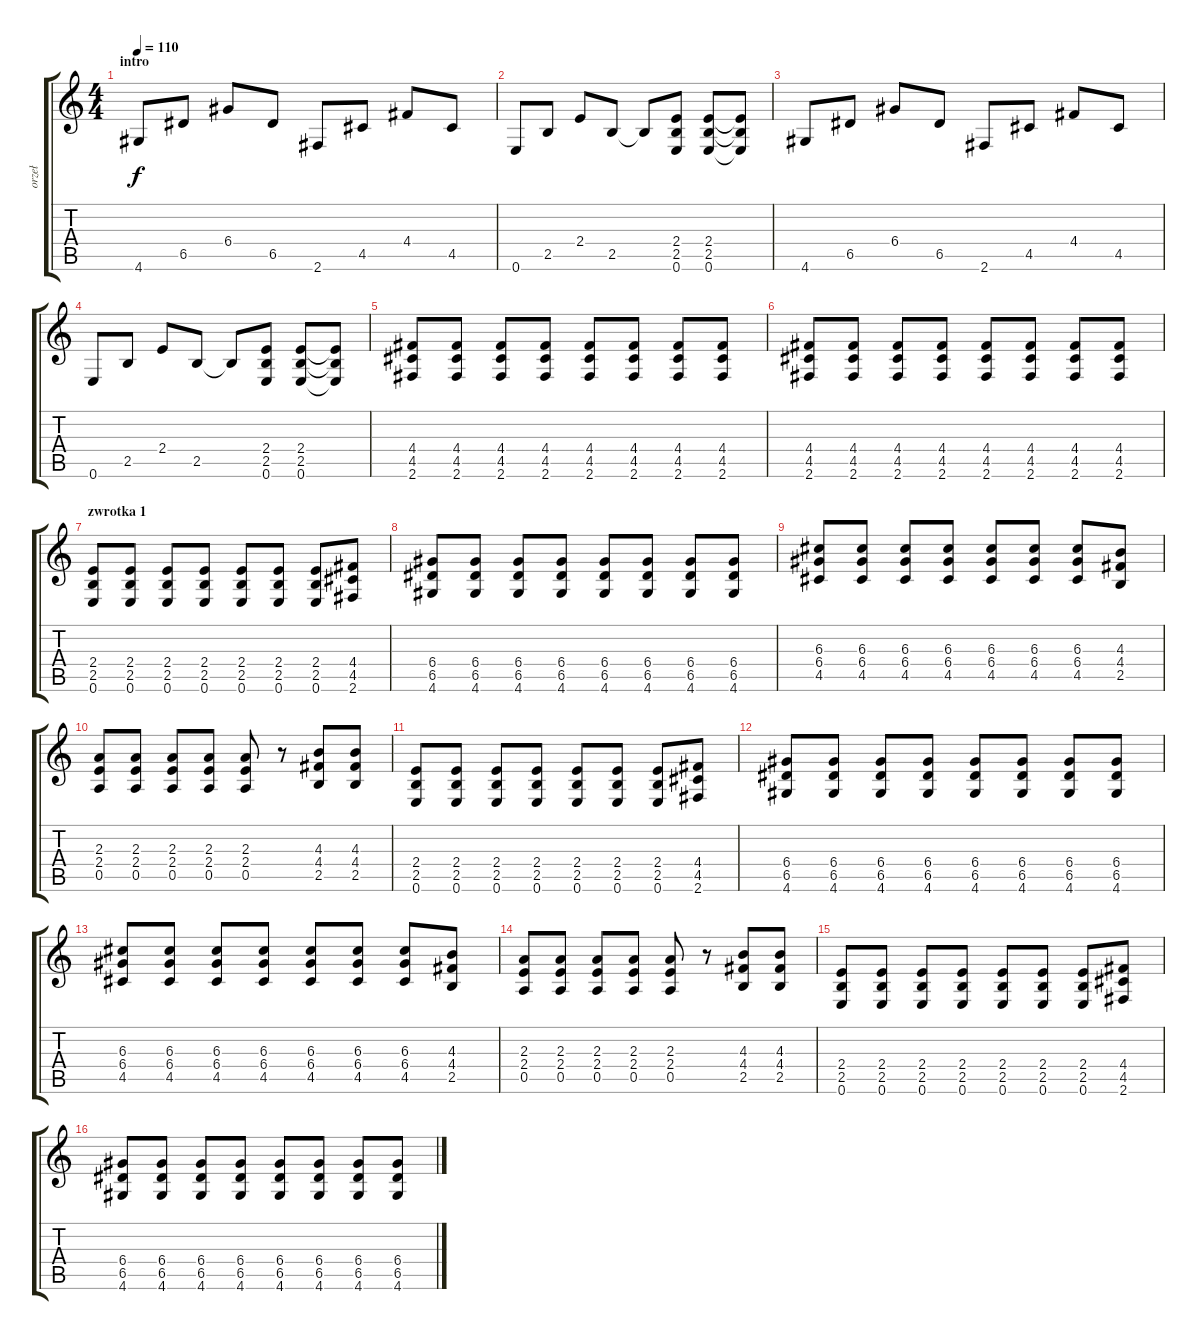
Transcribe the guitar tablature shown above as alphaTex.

\track ("orzeł" "orzeł") {instrument overdrivenguitar}
\staff {score tabs}
\tuning (E4 B3 G3 D3 A2 E2) {hide}
\ts (4 4)
\section ("" "intro")
\tempo 110
\clef g2
\ks c
4.6.8{dy f instrument overdrivenguitar} 6.5.8 6.4.8 6.5.8 2.6.8 4.5.8 4.4.8 4.5.8 |
0.6.8 2.5.8 2.4.8 2.5.8 2.5{t}.8 (2.4 2.5 0.6).8 (2.4 2.5 0.6).8 (2.4{t} 2.5{t} 0.6{t}).8 |
4.6.8 6.5.8 6.4.8 6.5.8 2.6.8 4.5.8 4.4.8 4.5.8 |
0.6.8 2.5.8 2.4.8 2.5.8 2.5{t}.8 (2.4 2.5 0.6).8 (2.4 2.5 0.6).8 (2.4{t} 2.5{t} 0.6{t}).8 |
(4.4 4.5 2.6).8 (4.4 4.5 2.6).8 (4.4 4.5 2.6).8 (4.4 4.5 2.6).8 (4.4 4.5 2.6).8 (4.4 4.5 2.6).8 (4.4 4.5 2.6).8 (4.4 4.5 2.6).8 |
(4.4 4.5 2.6).8 (4.4 4.5 2.6).8 (4.4 4.5 2.6).8 (4.4 4.5 2.6).8 (4.4 4.5 2.6).8 (4.4 4.5 2.6).8 (4.4 4.5 2.6).8 (4.4 4.5 2.6).8 |
\section ("" "zwrotka 1")
(2.4 2.5 0.6).8 (2.4 2.5 0.6).8 (2.4 2.5 0.6).8 (2.4 2.5 0.6).8 (2.4 2.5 0.6).8 (2.4 2.5 0.6).8 (2.4 2.5 0.6).8 (4.4 4.5 2.6).8 |
(6.4 6.5 4.6).8 (6.4 6.5 4.6).8 (6.4 6.5 4.6).8 (6.4 6.5 4.6).8 (6.4 6.5 4.6).8 (6.4 6.5 4.6).8 (6.4 6.5 4.6).8 (6.4 6.5 4.6).8 |
(6.3 6.4 4.5).8 (6.3 6.4 4.5).8 (6.3 6.4 4.5).8 (6.3 6.4 4.5).8 (6.3 6.4 4.5).8 (6.3 6.4 4.5).8 (6.3 6.4 4.5).8 (4.3 4.4 2.5).8 |
(2.3 2.4 0.5).8 (2.3 2.4 0.5).8 (2.3 2.4 0.5).8 (2.3 2.4 0.5).8 (2.3 2.4 0.5).8 r.8 (4.3 4.4 2.5).8 (4.3 4.4 2.5).8 |
(2.4 2.5 0.6).8 (2.4 2.5 0.6).8 (2.4 2.5 0.6).8 (2.4 2.5 0.6).8 (2.4 2.5 0.6).8 (2.4 2.5 0.6).8 (2.4 2.5 0.6).8 (4.4 4.5 2.6).8 |
(6.4 6.5 4.6).8 (6.4 6.5 4.6).8 (6.4 6.5 4.6).8 (6.4 6.5 4.6).8 (6.4 6.5 4.6).8 (6.4 6.5 4.6).8 (6.4 6.5 4.6).8 (6.4 6.5 4.6).8 |
(6.3 6.4 4.5).8 (6.3 6.4 4.5).8 (6.3 6.4 4.5).8 (6.3 6.4 4.5).8 (6.3 6.4 4.5).8 (6.3 6.4 4.5).8 (6.3 6.4 4.5).8 (4.3 4.4 2.5).8 |
(2.3 2.4 0.5).8 (2.3 2.4 0.5).8 (2.3 2.4 0.5).8 (2.3 2.4 0.5).8 (2.3 2.4 0.5).8 r.8 (4.3 4.4 2.5).8 (4.3 4.4 2.5).8 |
(2.4 2.5 0.6).8 (2.4 2.5 0.6).8 (2.4 2.5 0.6).8 (2.4 2.5 0.6).8 (2.4 2.5 0.6).8 (2.4 2.5 0.6).8 (2.4 2.5 0.6).8 (4.4 4.5 2.6).8 |
(6.4 6.5 4.6).8 (6.4 6.5 4.6).8 (6.4 6.5 4.6).8 (6.4 6.5 4.6).8 (6.4 6.5 4.6).8 (6.4 6.5 4.6).8 (6.4 6.5 4.6).8 (6.4 6.5 4.6).8
